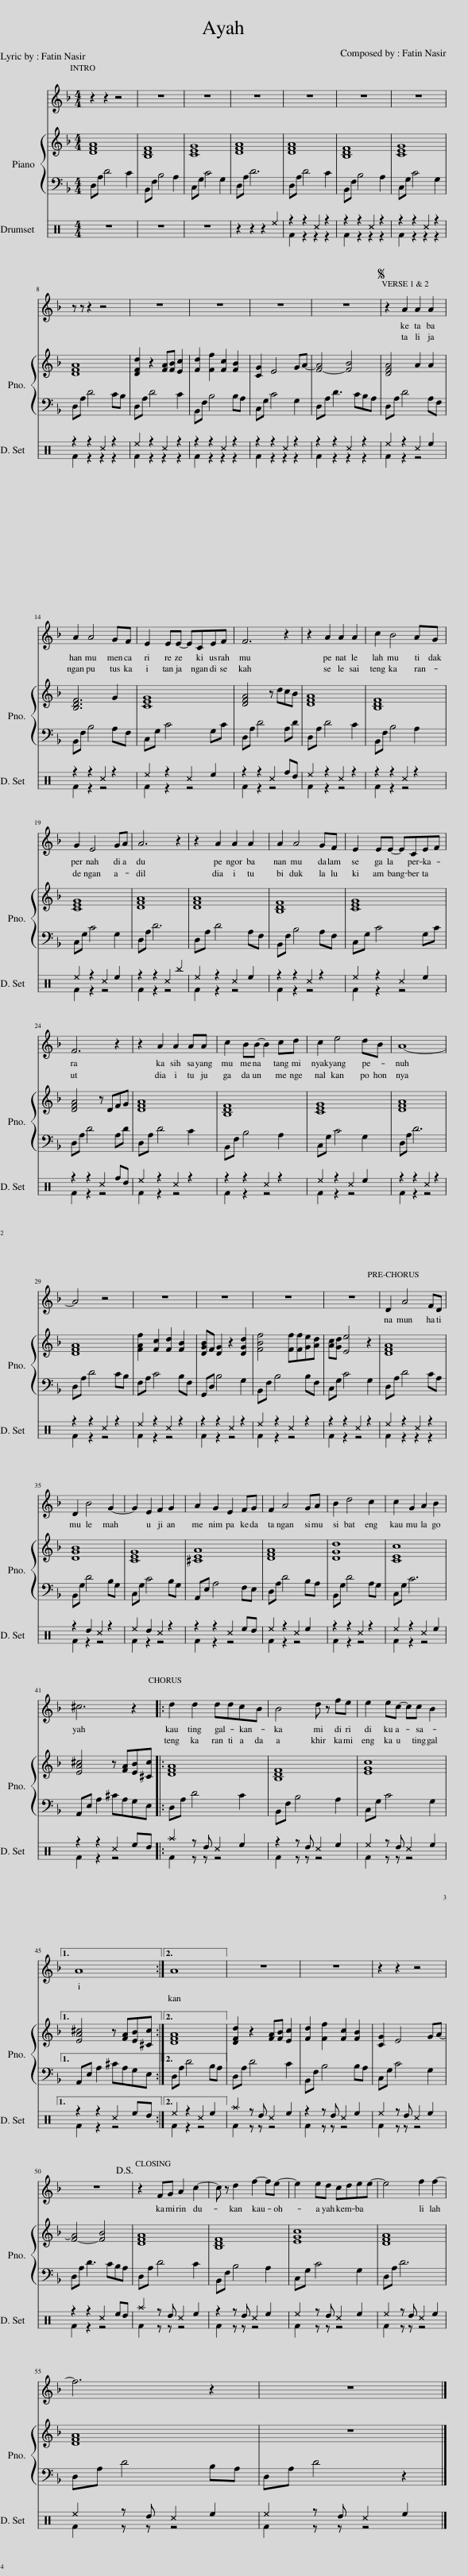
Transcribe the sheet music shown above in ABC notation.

X:1
%%score 1 { 2 | 3 } ( 4 5 )
L:1/8
M:4/4
I:linebreak $
K:F
V:1 treble
V:2 treble
V:3 bass
V:4 perc
K:none
V:5 perc
K:none
V:1
 z2 z2 z4 | z8 | z8 | z8 | z8 | %5
 z8 | z8 |$ z z z2 z4 | z8 | z8 | %10
 z8 | z8 |S z2 A2 A2 A2 |$ A2 A4 GF | E2 EE- ECEF | %15
 F6 z2 | z2 A2 A2 A2 | c2 B4 AG |$ G2 E4 GA | A6 z2 | %20
 z2 A2 A2 A2 | A2 A4 GF | E2 EE- ECEF |$ F6 z2 | z2 A2 A2 AA | %25
 c2 BB- B2 cd | c2 e4 dB | A8- |$ A4 z4 | z8 | %30
 z8 | z8 | z8 | D2 A4 FD |$ D2 B4 G2- | %35
 G2 E2 F2 G2 | A2 G2 E2 FG | F2 A4 GA | B2 d4 c2 | c2 G2 A2 B2 |$ %40
 ^c6 z2 |: d2 d2 ddcB | B4 d z fe | e2 ec- cc B2 |1$ A8 :|2 %45
 A8 || z8 | z8 | z2 z2 z4 |$ z8!D.S.! | %50
 z2 FG A2 c2- | c z d2 f2- fe- | e2 ed cdee- | e4 f2 f2- |$ f6 z2 | %55
 z8 |] %56
V:2
 [DFA]8 | [B,DF]8 | [CEG]8 | [DFA]8 | [DFA]8 | %5
 [B,DF]8 | [CEG]8 |$ [DFA]8 | [DFd]2 z2 [FA][FB] [Ec]2 | [Fd]2 [Ff]2 [Fc]2 [FB]2 | %10
 [CG]2 E4 GA- | [F-A]4 [FB]4 | [DFA]4 A2 A2 |$ [B,DF]6 G2 | [CEG]8 | %15
 [DFA]4 z dcB | [DFA]8 | [B,DF]8 |$ [CEG]8 | [DFA]8 | %20
 [DFA]8 | [B,DF]8 | [CEG]8 |$ [DFA]4 z DFG | [DFA]8 | %25
 [B,DF]8 | [CEG]8 | [DFA]8 |$ [DFA]8 | [FAf]2 [Fc]2 [Fd]2 [FB]2 | %30
 [DGB]F [DG]2 z2 [DGd]2 | [FBf]4 [Ff][Ff][Ge][Ad] | [Ac][Gd] [Ee]4 z2 | [DFA]8 |$ [DGB]8 | %35
 [CEG]8 | [^CEA]8 | [DFA]8 | [DGd]8 | [CEc]8 |$ %40
 [EA^c]4 z [FA][EB][^Cc] |: [DFA]8 | [B,DF]8 | [EGc]8 |1$ [EA^c]4 z [FA][EB][^Cc] :|2 %45
 [DFA]8 || [DFd]2 z2 [FA][FB] [Ec]2 | [Fd]2 [Ff]2 [Fc]2 [FB]2 | [CG]2 E4 GA- |$ [F-A]4 [FB]4 | %50
 [DFA]8 | [B,DF]8 | [EGc]8 | [DFA]8 |$ [DFA]8 | %55
 z8 |] %56
V:3
 D,A, D4 C2 | B,,F, B,4 A,2 | C,G, C4 G,2 | D,A, D6 | D,A, D4 C2 | %5
 B,,F, B,4 A,2 | C,G, C4 G,2 |$ D,A, D4 CB, | D,A, D4 C2 | B,,F, B,4 B,A, | %10
 C,G, C4 G,2 | D,A, D3 CB,A, | D,A, D4 A,F, |$ B,,F, B,4 A,F, | C,G, C4 G,C | %15
 D,A, D4 A,D | D,A, D4 C2 | B,,F, B,4 A,2 |$ C,G, C4 G,2 | D,A, D6 | %20
 D,A, D4 A,F, | B,,F, B,4 A,F, | C,G, C4 G,C |$ D,A, D4 A,D | D,A, D4 C2 | %25
 B,,F, B,4 A,2 | C,G, C4 G,2 | D,A, D6 |$ D,A, D4 CB, | F,A, C4 B,F, | %30
 G,,D, B,4 G,2 | B,,F, B,4 B,F, | C,G, C4 G,2 | D,A, D4 CA, |$ B,,G, D4 B,G, | %35
 C,G, C4 B,G, | A,,E, A,4 F,E, | D,A, D4 B,A, | B,,G, D4 A,G, | C,G, C6 |$ %40
 A,,E, A,2 ^CA,G,E, |: D,A, D4 C2 | B,,F, B,4 A,2 | C,G, C4 G,2 |1$ A,,E, A,2 ^CA,G,E, :|2 %45
 D,A, D4 B,A, || D,A, D4 C2 | B,,F, B,4 B,A, | C,G, C4 G,2 |$ D,A, D3 CB,A, | %50
 D,A, D4 C2 | B,,F, B,4 A,2 | C,G, C4 G,2 | D,A, D6 |$ D,A, D4 B,A, | %55
 D,A, D4 z2 |] %56
V:4
[K:C] z8 | z8 | z8 | z2 z2 z2 ^e2 | z2 z2 ^c2 z2 | %5
 z2 z2 ^c2 z2 | z2 z2 ^c2 z2 |$ z2 z2 ^c2 z2 | ^e2 z2 ^c2 z2 | z2 z2 ^c2 z2 | %10
 z2 z2 ^c2 z2 | z2 z2 ^c2 z2 | ^e2 z2 ^c2 e2 |$ z2 z2 ^c2 z2 | ^e2 z2 ^c2 e2 | %15
 z2 z2 ^c2 fd | ^e2 z2 ^c2 z2 | z2 z2 ^c2 z2 |$ ^e2 z2 ^c2 e2 | z2 z2 ^c2 ^b2 | %20
 ^e2 z2 ^c2 e2 | z2 z2 ^c2 z2 | ^e2 z2 ^c2 e2 |$ z2 z2 ^c2 fd | ^e2 z2 ^c2 z2 | %25
 z2 z2 ^c2 z2 | ^e2 z2 ^c2 e2 | z2 z2 ^c2 z2 |$ z2 z2 ^c2 z2 | ^e2 z2 ^c2 z2 | %30
 z2 z2 ^c2 z2 | ^e2 z2 ^c2 z2 | z2 z2 ^c2 z2 | ^e2 z2 ^c2 z2 |$ z2 d2 ^c2 z2 | %35
 ^e2 d2 ^c2 z2 | z2 z2 ^c2 ed | ^e2 z2 ^c2 e2 | z2 z2 ^c2 z2 | ^e2 z2 ^c2 e2 |$ %40
 z2 z2 ^c2 ed |: ^a2 z d ^c2 e2 | z2 z d ^c2 e2 | ^e2 z d ^c2 e2 |1$ z2 z2 ^c2 ed :|2 %45
 ^e2 z2 ^c2 e2 || ^a2 z d ^c2 e2 | z2 z d ^c2 e2 | ^e2 z d ^c2 e2 |$ z2 z2 ^c2 ed | %50
 ^a2 z d ^c2 e2 | z2 z d ^c2 e2 | ^e2 z d ^c2 e2 | ^e2 z d ^c2 e2 |$ ^e2 z d ^c2 e2 | %55
 ^e2 z d ^c2 e2 |] %56
V:5
[K:C] x8 | x8 | x8 | x8 | F2 z2 z2 z2 | %5
 F2 z2 z2 z2 | F2 z2 z2 z2 |$ F2 z2 z2 z2 | F2 z2 z2 z2 | F2 z2 z2 z2 | %10
 F2 z2 z2 z2 | F2 z2 z2 z2 | F2 z2 z4 |$ F2 z2 z4 | F2 z2 z4 | %15
 F2 z2 z4 | F2 z2 z4 | F2 z2 z4 |$ F2 z2 z4 | F2 z2 z4 | %20
 F2 z2 z4 | F2 z2 z4 | F2 z2 z4 |$ F2 z2 z4 | F2 z2 z4 | %25
 F2 z2 z4 | F2 z2 z4 | F2 z2 z4 |$ F2 z2 z4 | F2 z2 z4 | %30
 F2 z2 z4 | F2 z2 z4 | F2 z2 z4 | F2 z2 z2 z2 |$ F2 z2 z4 | %35
 F2 z2 z4 | F2 z2 z4 | F2 z2 z4 | F2 z2 z4 | F2 z2 z4 |$ %40
 F2 z2 z4 |: F2 z z z4 | F2 z z z4 | F2 z z z4 |1$ F2 z2 z4 :|2 %45
 F2 z2 z4 || F2 z z z4 | F2 z z z4 | F2 z z z4 |$ F2 z2 z4 | %50
 F2 z z z4 | F2 z z z4 | F2 z z z4 | F2 z z z4 |$ F2 z z z4 | %55
 F2 z z z4 |] %56
